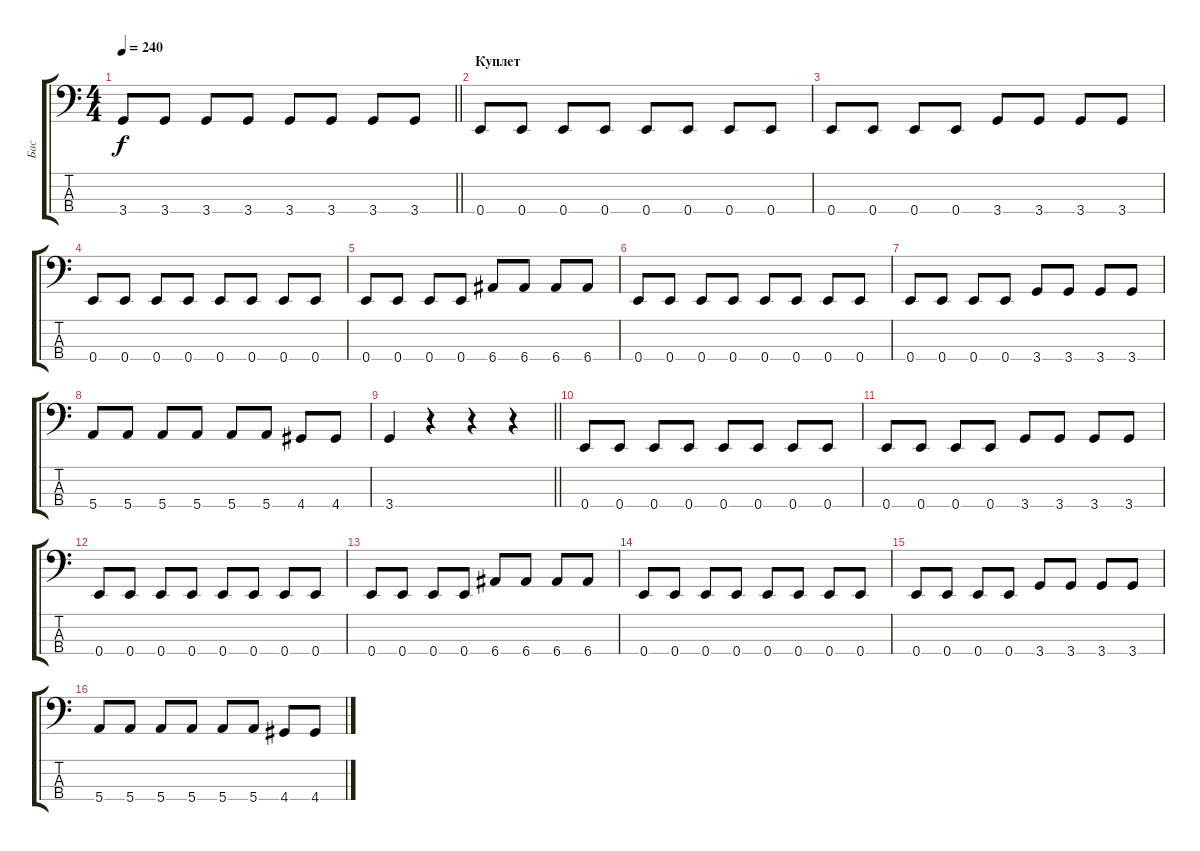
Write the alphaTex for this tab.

\track ("Бас" "Бас") {instrument electricbassfinger}
\staff {score tabs}
\tuning (G2 D2 A1 E1) {hide}
\ts (4 4)
\tempo 240
\clef f4
\barLineRight lightlight
\ks c
3.4.8{dy f} 3.4.8 3.4.8 3.4.8 3.4.8 3.4.8 3.4.8 3.4.8 |
\section ("" "Куплет")
0.4.8 0.4.8 0.4.8 0.4.8 0.4.8 0.4.8 0.4.8 0.4.8 |
0.4.8 0.4.8 0.4.8 0.4.8 3.4.8 3.4.8 3.4.8 3.4.8 |
0.4.8 0.4.8 0.4.8 0.4.8 0.4.8 0.4.8 0.4.8 0.4.8 |
0.4.8 0.4.8 0.4.8 0.4.8 6.4.8 6.4.8 6.4.8 6.4.8 |
0.4.8 0.4.8 0.4.8 0.4.8 0.4.8 0.4.8 0.4.8 0.4.8 |
0.4.8 0.4.8 0.4.8 0.4.8 3.4.8 3.4.8 3.4.8 3.4.8 |
5.4.8 5.4.8 5.4.8 5.4.8 5.4.8 5.4.8 4.4.8 4.4.8 |
\barLineRight lightlight
3.4.4 r.4 r.4 r.4 |
0.4.8 0.4.8 0.4.8 0.4.8 0.4.8 0.4.8 0.4.8 0.4.8 |
0.4.8 0.4.8 0.4.8 0.4.8 3.4.8 3.4.8 3.4.8 3.4.8 |
0.4.8 0.4.8 0.4.8 0.4.8 0.4.8 0.4.8 0.4.8 0.4.8 |
0.4.8 0.4.8 0.4.8 0.4.8 6.4.8 6.4.8 6.4.8 6.4.8 |
0.4.8 0.4.8 0.4.8 0.4.8 0.4.8 0.4.8 0.4.8 0.4.8 |
0.4.8 0.4.8 0.4.8 0.4.8 3.4.8 3.4.8 3.4.8 3.4.8 |
5.4.8 5.4.8 5.4.8 5.4.8 5.4.8 5.4.8 4.4.8 4.4.8
